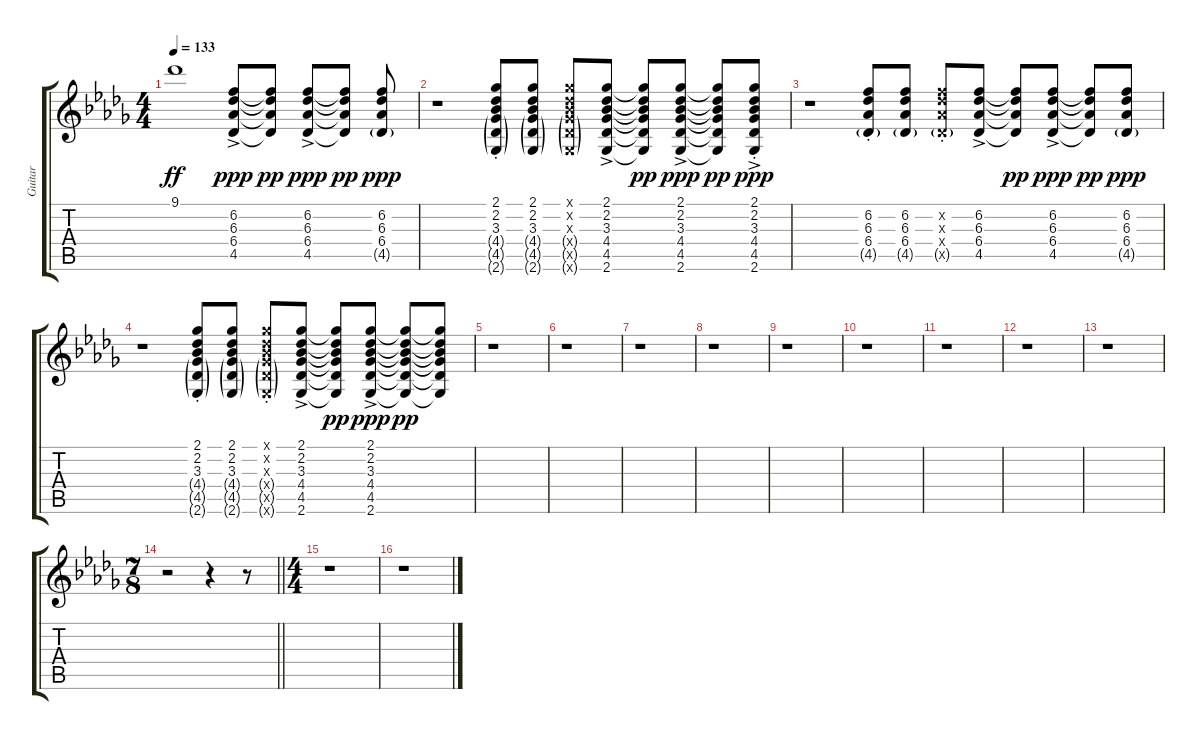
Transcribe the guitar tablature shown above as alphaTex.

\track ("Guitar" "Guitar") {instrument acousticguitarsteel}
\staff {score tabs}
\tuning (E4 B3 G3 D3 A2 E2) {hide}
\ts (4 4)
\tempo 133
\clef g2
\ks db
9.1.1{dy ff} (6.2{ac} 6.3{ac} 6.4{ac} 4.5).8{dy ppp} (6.2{t} 6.3{t} 6.4{t} 4.5{t}).8{dy pp} (6.2{ac} 6.3{ac} 6.4{ac} 4.5).8{dy ppp} (6.2{t} 6.3{t} 6.4{t} 4.5{t}).8{dy pp} (6.2 6.3 6.4 4.5{g}).8{dy ppp} |
r.1 (2.1{st} 2.2{st} 3.3{st} 4.4{g st} 4.5{g st} 2.6{g st}).8 (2.1 2.2 3.3 4.4{g} 4.5{g} 2.6{g}).8 (2.1{x} 2.2{x} 3.3{x} 4.4{g x} 4.5{g x} 2.6{g x}).8 (2.1{ac} 2.2{ac} 3.3{ac} 4.4 4.5 2.6).8 (2.1{t} 2.2{t} 3.3{t} 4.4{t} 4.5{t} 2.6{t}).8{dy pp} (2.1{ac} 2.2{ac} 3.3{ac} 4.4 4.5 2.6).8{dy ppp} (2.1{t} 2.2{t} 3.3{t} 4.4{t} 4.5{t} 2.6{t}).8{dy pp} (2.1{ac st} 2.2{ac st} 3.3{ac st} 4.4{st} 4.5{st} 2.6{st}).8{dy ppp} |
r.1 (6.2{st} 6.3{st} 6.4{st} 4.5{g st}).8 (6.2 6.3 6.4 4.5{g}).8 (6.2{st x} 6.3{st x} 6.4{st x} 4.5{g st x}).8 (6.2{ac} 6.3{ac} 6.4{ac} 4.5).8 (6.2{t} 6.3{t} 6.4{t} 4.5{t}).8{dy pp} (6.2{ac} 6.3{ac} 6.4{ac} 4.5).8{dy ppp} (6.2{t} 6.3{t} 6.4{t} 4.5{t}).8{dy pp} (6.2 6.3 6.4 4.5{g}).8{dy ppp} |
r.1 (2.1{st} 2.2{st} 3.3{st} 4.4{g st} 4.5{g st} 2.6{g st}).8 (2.1 2.2 3.3 4.4{g} 4.5{g} 2.6{g}).8 (2.1{st x} 2.2{st x} 3.3{st x} 4.4{g st x} 4.5{g st x} 2.6{g st x}).8 (2.1{ac} 2.2{ac} 3.3{ac} 4.4 4.5 2.6).8 (2.1{t} 2.2{t} 3.3{t} 4.4{t} 4.5{t} 2.6{t}).8{dy pp} (2.1{ac} 2.2{ac} 3.3{ac} 4.4 4.5 2.6).8{dy ppp} (2.1{t} 2.2{t} 3.3{t} 4.4{t} 4.5{t} 2.6{t}).8{dy pp} (2.1{t} 2.2{t} 3.3{t} 4.4{t} 4.5{t} 2.6{t}).8 |
r.1 |
r.1 |
r.1 |
r.1 |
r.1 |
r.1 |
r.1 |
r.1 |
r.1 |
\ts (7 8)
\barLineRight lightlight
r.2 r.4 r.8 |
\ts (4 4)
r.1 |
r.1
